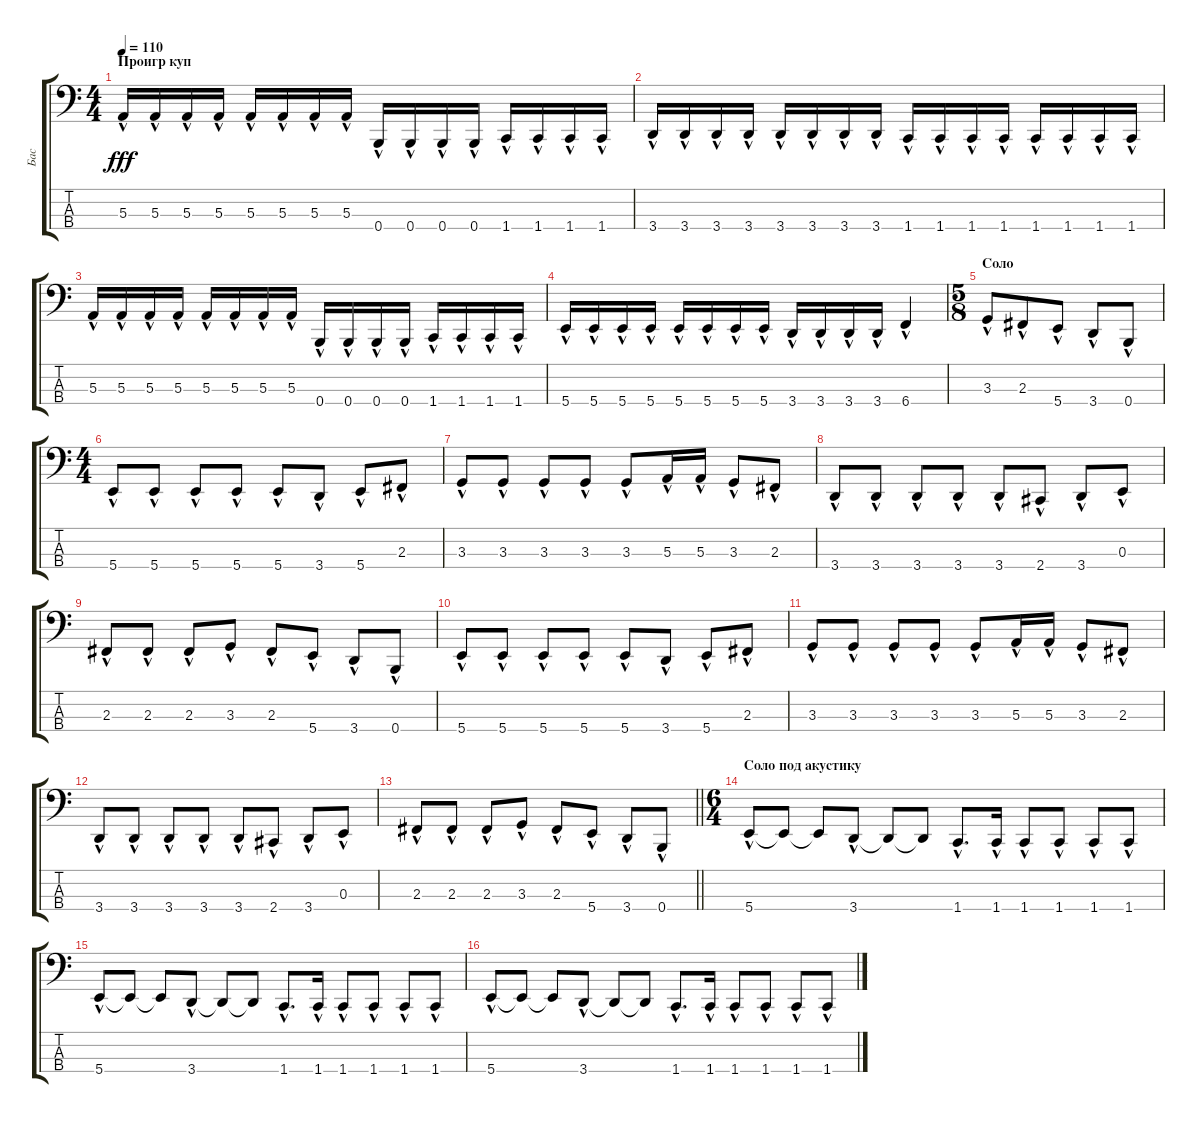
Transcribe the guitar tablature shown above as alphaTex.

\track ("Бас" "Бас") {instrument electricbassfinger}
\staff {score tabs}
\tuning (D2 A1 E1 B0) {hide}
\ts (4 4)
\section ("" "Проигр куп")
\tempo 110
\clef f4
\ks c
5.3{hac}.16{dy fff} 5.3{hac}.16 5.3{hac}.16 5.3{hac}.16 5.3{hac}.16 5.3{hac}.16 5.3{hac}.16 5.3{hac}.16 0.4{hac}.16 0.4{hac}.16 0.4{hac}.16 0.4{hac}.16 1.4{hac}.16 1.4{hac}.16 1.4{hac}.16 1.4{hac}.16 |
3.4{hac}.16 3.4{hac}.16 3.4{hac}.16 3.4{hac}.16 3.4{hac}.16 3.4{hac}.16 3.4{hac}.16 3.4{hac}.16 1.4{hac}.16 1.4{hac}.16 1.4{hac}.16 1.4{hac}.16 1.4{hac}.16 1.4{hac}.16 1.4{hac}.16 1.4{hac}.16 |
5.3{hac}.16 5.3{hac}.16 5.3{hac}.16 5.3{hac}.16 5.3{hac}.16 5.3{hac}.16 5.3{hac}.16 5.3{hac}.16 0.4{hac}.16 0.4{hac}.16 0.4{hac}.16 0.4{hac}.16 1.4{hac}.16 1.4{hac}.16 1.4{hac}.16 1.4{hac}.16 |
5.4{hac}.16 5.4{hac}.16 5.4{hac}.16 5.4{hac}.16 5.4{hac}.16 5.4{hac}.16 5.4{hac}.16 5.4{hac}.16 3.4{hac}.16 3.4{hac}.16 3.4{hac}.16 3.4{hac}.16 6.4{hac}.4 |
\ts (5 8)
\section ("" "Соло")
3.3{hac}.8 2.3{hac}.8 5.4{hac}.8 3.4{hac}.8 0.4{hac}.8 |
\ts (4 4)
5.4{hac}.8 5.4{hac}.8 5.4{hac}.8 5.4{hac}.8 5.4{hac}.8 3.4{hac}.8 5.4{hac}.8 2.3{hac}.8 |
3.3{hac}.8 3.3{hac}.8 3.3{hac}.8 3.3{hac}.8 3.3{hac}.8 5.3{hac}.16 5.3{hac}.16 3.3{hac}.8 2.3{hac}.8 |
3.4{hac}.8 3.4{hac}.8 3.4{hac}.8 3.4{hac}.8 3.4{hac}.8 2.4{hac}.8 3.4{hac}.8 0.3{hac}.8 |
2.3{hac}.8 2.3{hac}.8 2.3{hac}.8 3.3{hac}.8 2.3{hac}.8 5.4{hac}.8 3.4{hac}.8 0.4{hac}.8 |
5.4{hac}.8 5.4{hac}.8 5.4{hac}.8 5.4{hac}.8 5.4{hac}.8 3.4{hac}.8 5.4{hac}.8 2.3{hac}.8 |
3.3{hac}.8 3.3{hac}.8 3.3{hac}.8 3.3{hac}.8 3.3{hac}.8 5.3{hac}.16 5.3{hac}.16 3.3{hac}.8 2.3{hac}.8 |
3.4{hac}.8 3.4{hac}.8 3.4{hac}.8 3.4{hac}.8 3.4{hac}.8 2.4{hac}.8 3.4{hac}.8 0.3{hac}.8 |
\barLineRight lightlight
2.3{hac}.8 2.3{hac}.8 2.3{hac}.8 3.3{hac}.8 2.3{hac}.8 5.4{hac}.8 3.4{hac}.8 0.4{hac}.8 |
\ts (6 4)
\section ("" "Соло под акустику")
5.4{hac}.8 5.4{t}.8 5.4{t}.8 3.4{hac}.8 3.4{t}.8 3.4{t}.8 1.4{hac}.8{d} 1.4{hac}.16 1.4{hac}.8 1.4{hac}.8 1.4{hac}.8 1.4{hac}.8 |
5.4{hac}.8 5.4{t}.8 5.4{t}.8 3.4{hac}.8 3.4{t}.8 3.4{t}.8 1.4{hac}.8{d} 1.4{hac}.16 1.4{hac}.8 1.4{hac}.8 1.4{hac}.8 1.4{hac}.8 |
5.4{hac}.8 5.4{t}.8 5.4{t}.8 3.4{hac}.8 3.4{t}.8 3.4{t}.8 1.4{hac}.8{d} 1.4{hac}.16 1.4{hac}.8 1.4{hac}.8 1.4{hac}.8 1.4{hac}.8
